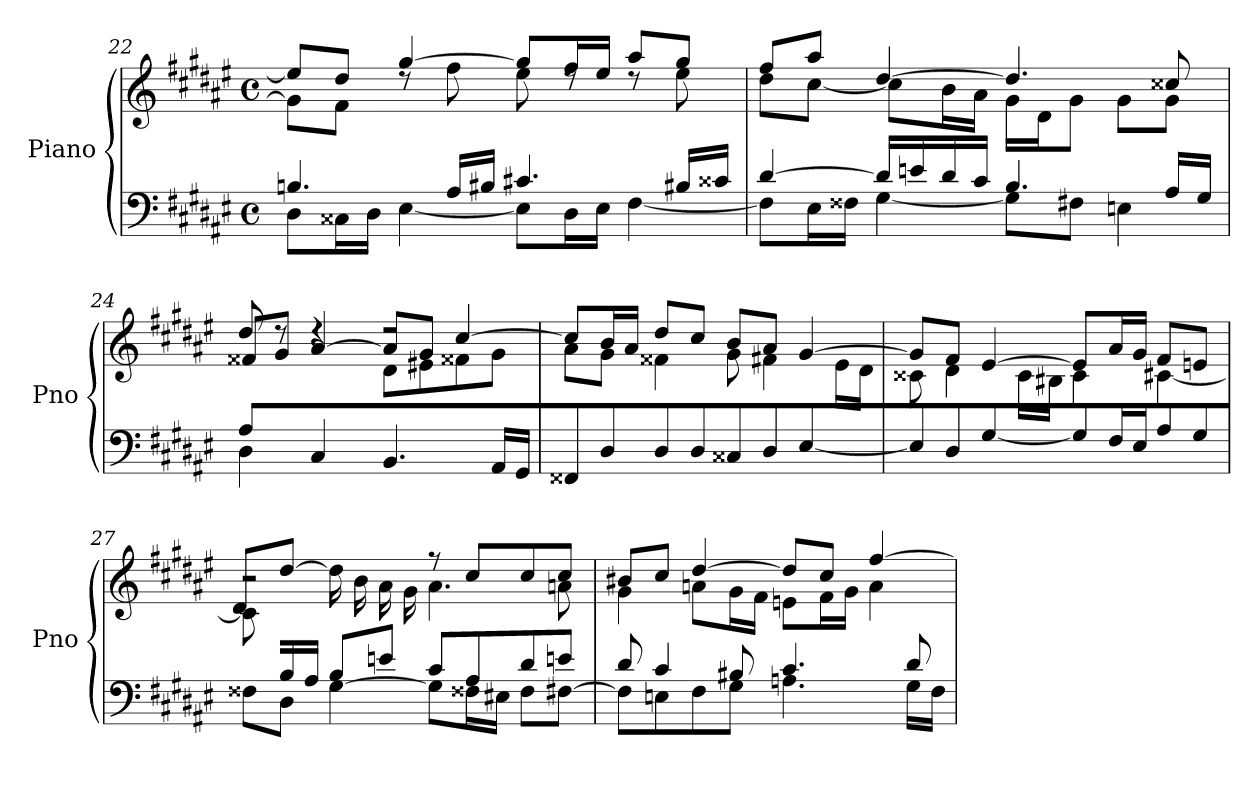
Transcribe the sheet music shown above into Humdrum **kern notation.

**kern	**kern
*part1	*part1
*staff2	*staff1
*I"Piano	*
*I'Pno	*
*clefF4	*clefG2
*k[f#c#g#d#a#e#]	*k[f#c#g#d#a#e#]
*M4/4	*M4/4
*met(c)	*met(c)
=22	=22
*^	*^
4.Bn/	8D#\L	8ee#/L]	8g#\L]
.	16C##X\L	8dd#/J	8f#\J
.	16D#\JJ	.	.
.	[4E#\	[4gg#/	8rdd
16A#/LL	.	.	8ff#\
16B#X/JJ	.	.	.
4.c#X/	8E#\L]	8gg#/L]	8ee#\
.	16D#\L	16ff#/L	8rdd
.	16E#\JJ	16ee#/JJ	.
.	[4F#\	8aa#/L	8rdd
16B#X/LL	.	8gg#/J	8ee#\
16c##X/JJ	.	.	.
=23	=23	=23	=23
[4d#/	8F#\L]	8ff#/L	8dd#\L
.	16E#\L	8aa#/J	[8cc#\J
.	16F##X\JJ	.	.
16d#/LL]	[4G#\	[4dd#/	8cc#\L]
16en/	.	.	.
16d#/	.	.	16b\L
16c#/JJ	.	.	16a#\JJ
4.B/	8G#\L]	4.dd#/]	16g#\LL
.	.	.	16d#\J
.	8F#X\J	.	8g#\J
.	4En\	.	8g#\L
16A#/LL	.	8cc##X/	8g#\J
16G#/JJ	.	.	.
!!LO:LB:g=z
=24	=24	=24	=24
*	*	*	*^
8A#/L	4D#\	8dd#/	8ryy	8f##X/L
2..ryy	.	8rdd	8en\	8g#/J
.	4C#/	4rdd	8e\	[4a#/
.	.	.	8e\J	.
.	4.BB/	2rdd	8d#\L	8a#/L]
.	.	.	8e#X\	8g#/J
.	.	.	8f##X\	[4cc#/
.	16AA#/LL	.	8g#\J	.
.	16GG#/JJ	.	.	.
*v	*v	*	*	*
*	*	*v	*v
=25	=25	=25
8FF##X/L	8cc#/L]	8a#\L
8D#/	16b/L	8g#\J
.	16a#/JJ	.
8D#/	8dd#/L	4f##X\
8D#/J	8cc#/J	.
8C##X/L	8b/L	8g#\
8D#/J	8a#/J	4f#X\
[4E#\	[4g#/	.
.	.	16e#\LL
.	.	16d#\JJ
=26	=26	=26
8E#\L]	8g#/L]	8c##X\
8D#\J	8f#/J	4d#\
[4G#\	[4e#/	.
.	.	16c##\LL
.	.	16B#X\JJ
8G#\L]	8e#/L]	4c##\
16F#\L	16a#/L	.
16E#\JJ	16g#/JJ	.
8A#\L	8f#/L	[4c#X\
8G#\J	8en/J	.
!!LO:LB:g=z
=27	=27	=27
*^	*	*^
*	*^	*	*	*
8ryy	8F##X\L	4ryy	2r	8c#\L]	8d#/L
16B/L	8D#\J	.	.	8ryy	[8dd#\J
16A#/JJ	.	.	.	.	.
2.ryy	8B/L	[4G#\	.	16dd#\LL]	2.ryy
.	.	.	.	16b\	.
.	8en/J	.	.	16a#\	.
.	.	.	.	16g#\JJ	.
.	8c#/L	8G#\L]	8r	4.a#\	.
.	8A#/	16F##X\L	8cc#/L	.	.
.	.	16E#X\JJ	.	.	.
.	8d#/	8F##\L	8cc#/	.	.
.	8en/J	[8F#X\J	8cc#/J	8an\	.
*	*v	*v	*	*	*
*	*	*	*v	*v
=28	=28	=28	=28
8d#/	8F#\L]	8b#X/L	4g#\
4c#/	8En\	8cc#/J	.
.	8F#\	[4dd#/	8an\L
8B#X/	8G#\J	.	16g#\L
.	.	.	16f#\JJ
4.c#/	4.An\	8dd#/L]	8en\L
.	.	8cc#/J	16f#\L
.	.	.	16g#\JJ
.	.	[4ff#/	4a\
8d#/	16G#\LL	.	.
.	16F#\JJ	.	.
*v	*v	*	*
*	*v	*v
=	=
*-	*-
